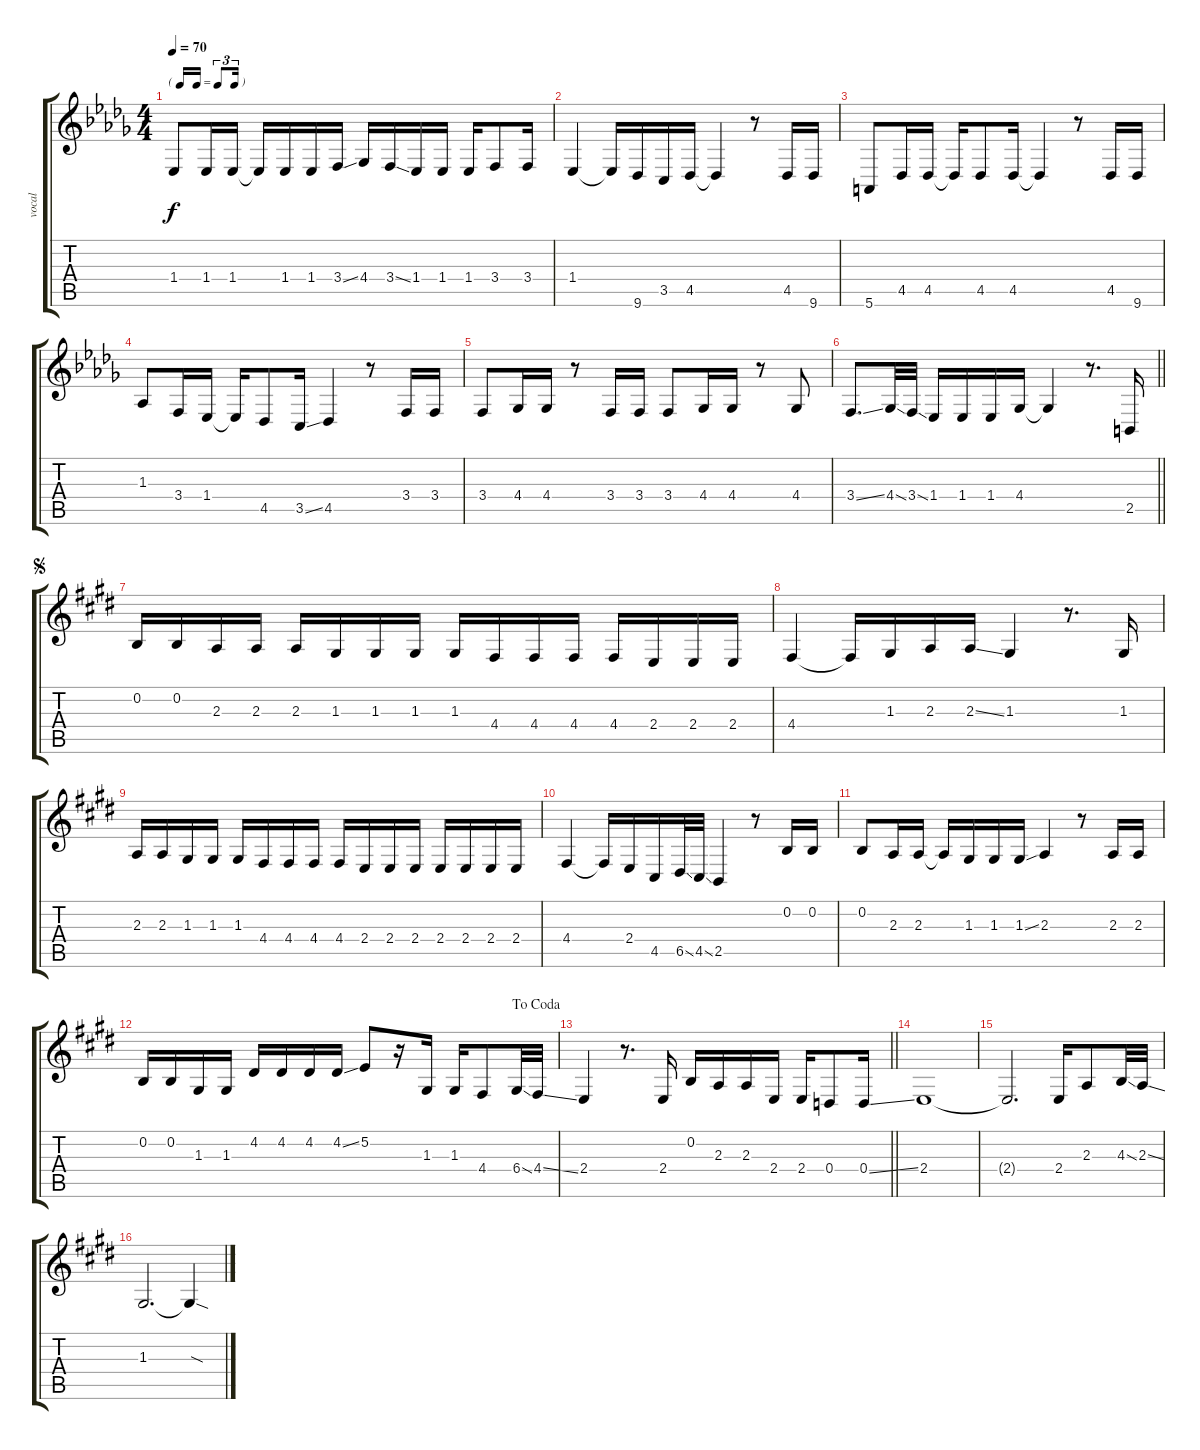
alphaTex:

\track ("vocal" "vocal") {instrument lead6voice}
\staff {score tabs}
\tuning (E4 B3 G3 D3 A2 E2) {hide}
\ts (4 4)
\tf triplet16th
\tempo 70
\clef g2
\ks db
1.4.8{dy f} 1.4.16 1.4.16 1.4{t}.16 1.4.16 1.4.16 3.4{ss}.16 4.4.16 3.4{ss}.16 1.4.16 1.4.16 1.4.16 3.4.8 3.4.16 |
1.4.4 1.4{t}.16 9.6.16 3.5.16 4.5.16 4.5{t}.4 r.8 4.5.16 9.6.16 |
5.6.8 4.5.16 4.5.16 4.5{t}.16 4.5.8 4.5.16 4.5{t}.4 r.8 4.5.16 9.6.16 |
1.3.8 3.4.16 1.4.16 1.4{t}.16 4.5.8 3.5{ss}.16 4.5.4 r.8 3.4.16 3.4.16 |
3.4.8 4.4.16 4.4.16 r.8 3.4.16 3.4.16 3.4.8 4.4.16 4.4.16 r.8 4.4.8 |
\barLineRight lightlight
3.4{ss}.8{d} 4.4{ss}.32 3.4{ss}.32 1.4.16 1.4.16 1.4.16 4.4.16 4.4{t}.4 r.8{d} 2.5.16 |
\section ("" "")
\jump segno
\ks e
0.2.16 0.2.16 2.3.16 2.3.16 2.3.16 1.3.16 1.3.16 1.3.16 1.3.16 4.4.16 4.4.16 4.4.16 4.4.16 2.4.16 2.4.16 2.4.16 |
4.4.4 4.4{t}.16 1.3.16 2.3.16 2.3{ss}.16 1.3.4 r.8{d} 1.3.16 |
2.3.16 2.3.16 1.3.16 1.3.16 1.3.16 4.4.16 4.4.16 4.4.16 4.4.16 2.4.16 2.4.16 2.4.16 2.4.16 2.4.16 2.4.16 2.4.16 |
4.4.4 4.4{t}.16 2.4.16 4.5.16 6.5{ss}.32 4.5{ss}.32 2.5.4 r.8 0.2.16 0.2.16 |
0.2.8 2.3.16 2.3.16 2.3{t}.16 1.3.16 1.3.16 1.3{ss}.16 2.3.4 r.8 2.3.16 2.3.16 |
\jump dacoda
0.2.16 0.2.16 1.3.16 1.3.16 4.2.16 4.2.16 4.2.16 4.2{ss}.16 5.2.8 r.16 1.3.16 1.3.16 4.4.8 6.4{ss}.32 4.4{ss}.32 |
\barLineRight lightlight
2.4.4 r.8{d} 2.4.16 0.2.16 2.3.16 2.3.16 2.4.16 2.4.16 0.4.8 0.4{ss}.16 |
\section ("" "")
2.4.1 |
2.4{t}.2{d} 2.4.16 2.3.8 4.3{ss}.32 2.3{ss}.32 |
1.3.2{d} 1.3{sod t}.4
